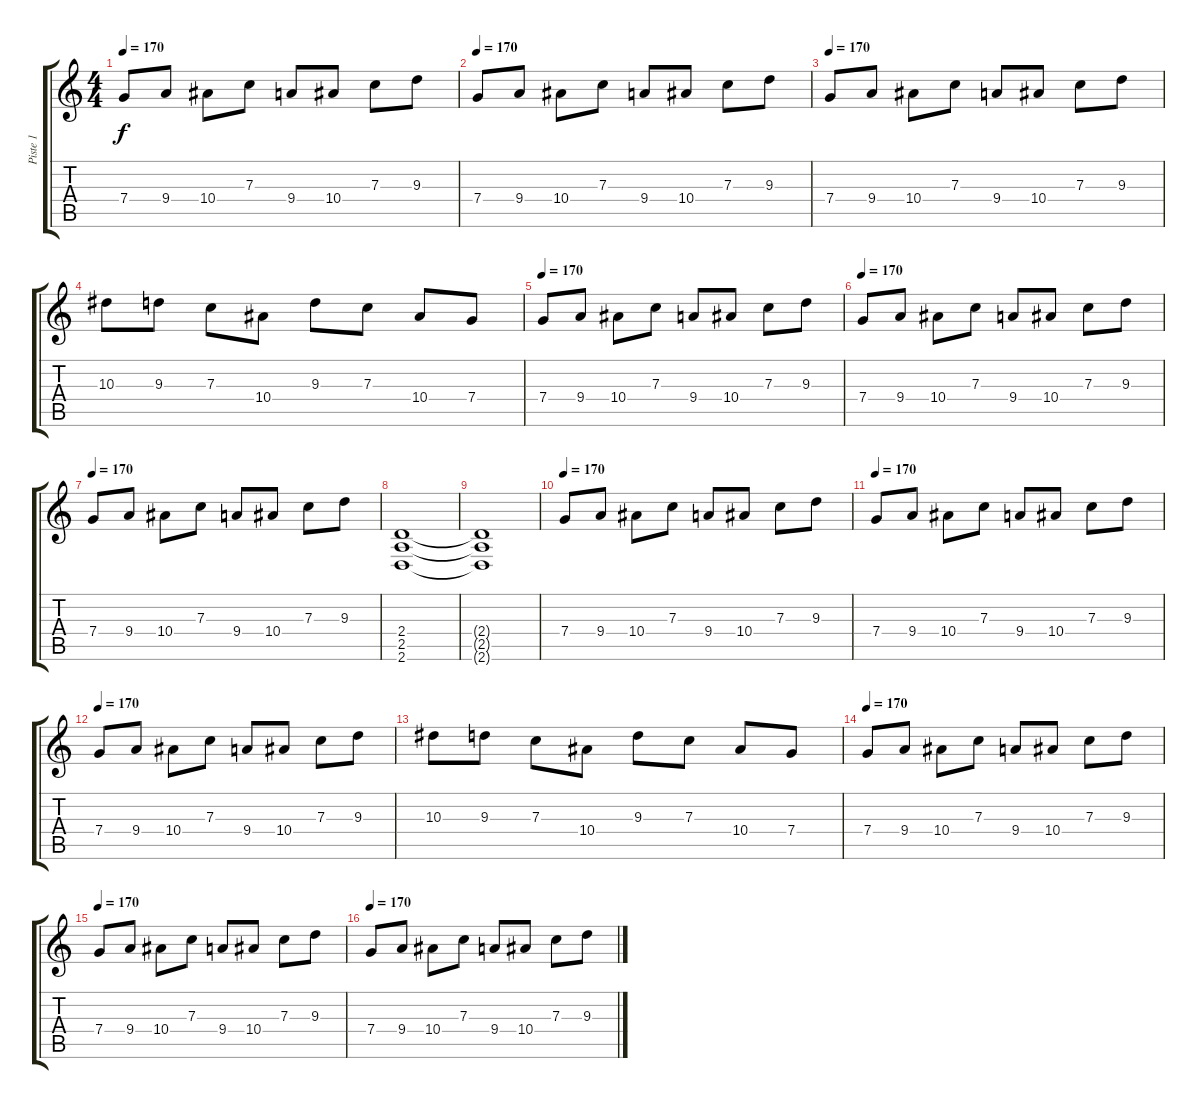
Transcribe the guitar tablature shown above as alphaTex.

\track ("Piste 1" "Piste 1") {instrument distortionguitar}
\staff {score tabs}
\tuning (D4 A3 F3 C3 G2 C2) {hide}
\ts (4 4)
\tempo 170
\clef g2
\ks c
7.4.8{dy f} 9.4.8 10.4.8 7.3.8 9.4.8 10.4.8 7.3.8 9.3.8 |
\tempo 170
7.4.8 9.4.8 10.4.8 7.3.8 9.4.8 10.4.8 7.3.8 9.3.8 |
\tempo 170
7.4.8 9.4.8 10.4.8 7.3.8 9.4.8 10.4.8 7.3.8 9.3.8 |
10.3.8 9.3.8 7.3.8 10.4.8 9.3.8 7.3.8 10.4.8 7.4.8 |
\tempo 170
7.4.8 9.4.8 10.4.8 7.3.8 9.4.8 10.4.8 7.3.8 9.3.8 |
\tempo 170
7.4.8 9.4.8 10.4.8 7.3.8 9.4.8 10.4.8 7.3.8 9.3.8 |
\tempo 170
7.4.8 9.4.8 10.4.8 7.3.8 9.4.8 10.4.8 7.3.8 9.3.8 |
(2.4 2.5 2.6).1 |
(2.4{t} 2.5{t} 2.6{t}).1 |
\tempo 170
7.4.8 9.4.8 10.4.8 7.3.8 9.4.8 10.4.8 7.3.8 9.3.8 |
\tempo 170
7.4.8 9.4.8 10.4.8 7.3.8 9.4.8 10.4.8 7.3.8 9.3.8 |
\tempo 170
7.4.8 9.4.8 10.4.8 7.3.8 9.4.8 10.4.8 7.3.8 9.3.8 |
10.3.8 9.3.8 7.3.8 10.4.8 9.3.8 7.3.8 10.4.8 7.4.8 |
\tempo 170
7.4.8 9.4.8 10.4.8 7.3.8 9.4.8 10.4.8 7.3.8 9.3.8 |
\tempo 170
7.4.8 9.4.8 10.4.8 7.3.8 9.4.8 10.4.8 7.3.8 9.3.8 |
\tempo 170
7.4.8 9.4.8 10.4.8 7.3.8 9.4.8 10.4.8 7.3.8 9.3.8
